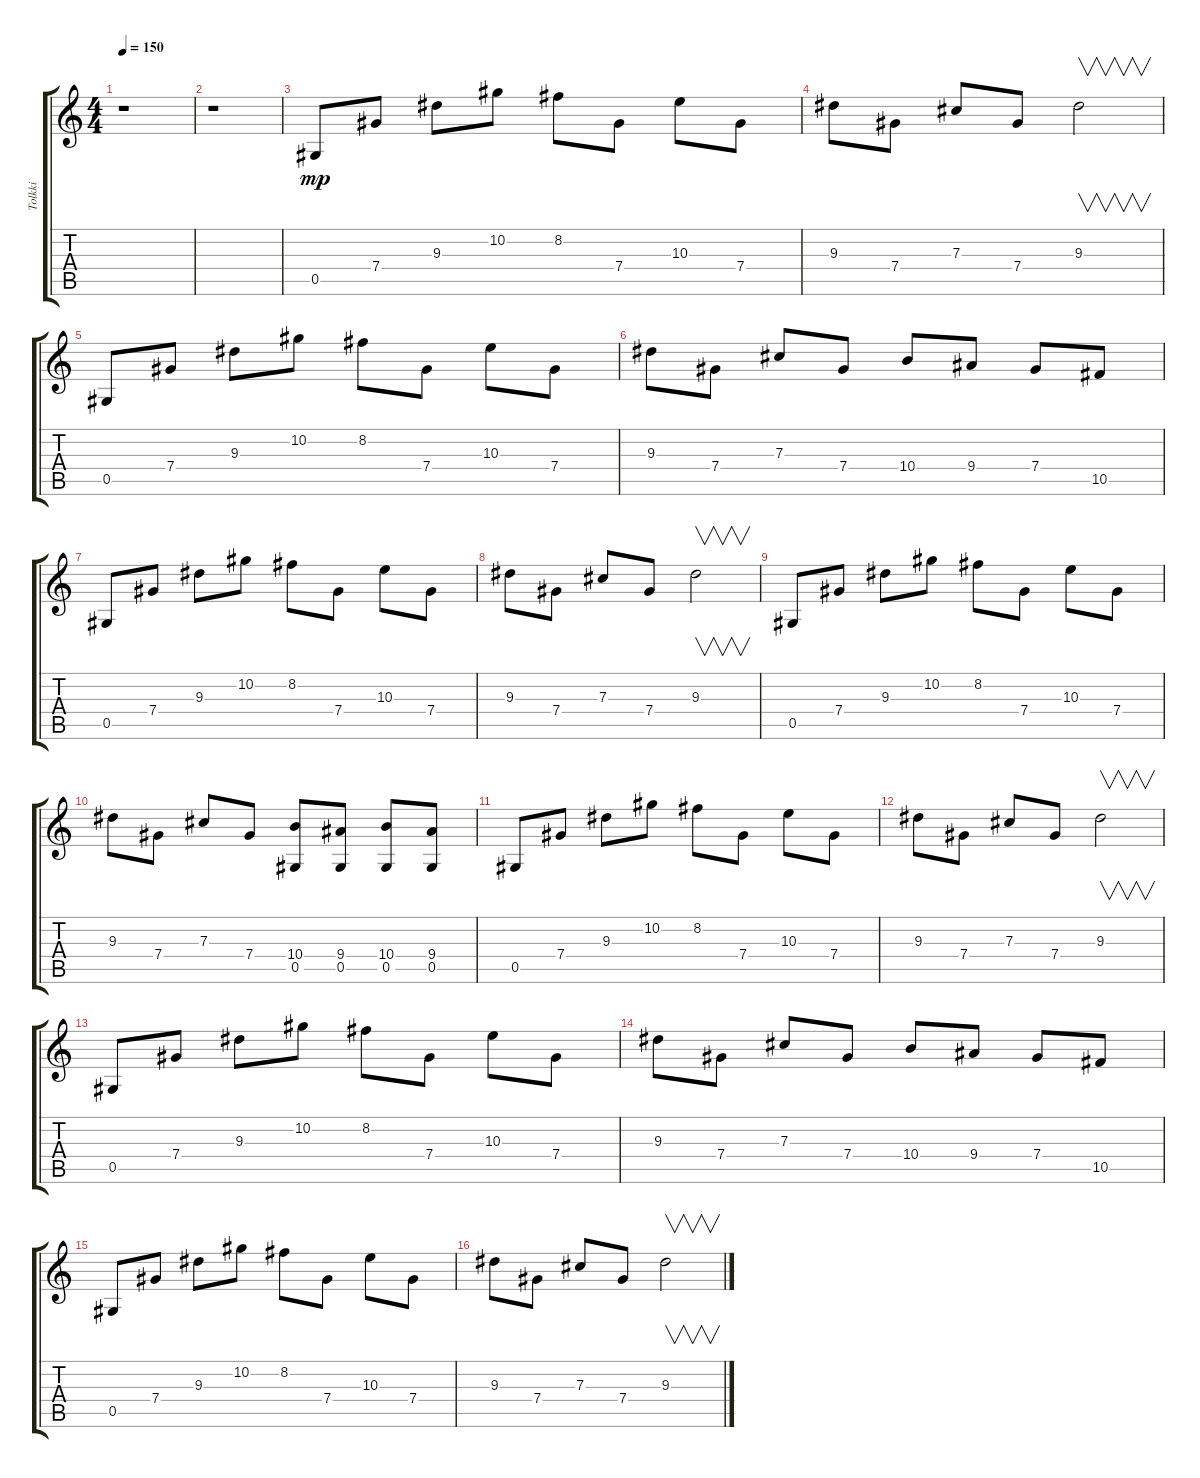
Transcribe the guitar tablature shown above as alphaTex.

\track ("Tolkki" "Tolkki") {instrument distortionguitar}
\staff {score tabs}
\tuning (Eb4 Bb3 Gb3 Db3 Ab2 Eb2) {hide}
\ts (4 4)
\tempo 150
\clef g2
\ks c
r.1{dy mp} |
r.1 |
0.5.8 7.4.8 9.3.8 10.2.8 8.2.8 7.4.8 10.3.8 7.4.8 |
9.3.8 7.4.8 7.3.8 7.4.8 9.3.2{v} |
0.5.8 7.4.8 9.3.8 10.2.8 8.2.8 7.4.8 10.3.8 7.4.8 |
9.3.8 7.4.8 7.3.8 7.4.8 10.4.8 9.4.8 7.4.8 10.5.8 |
0.5.8 7.4.8 9.3.8 10.2.8 8.2.8 7.4.8 10.3.8 7.4.8 |
9.3.8 7.4.8 7.3.8 7.4.8 9.3.2{v} |
0.5.8 7.4.8 9.3.8 10.2.8 8.2.8 7.4.8 10.3.8 7.4.8 |
9.3.8 7.4.8 7.3.8 7.4.8 (10.4 0.5).8 (9.4 0.5).8 (10.4 0.5).8 (9.4 0.5).8 |
0.5.8 7.4.8 9.3.8 10.2.8 8.2.8 7.4.8 10.3.8 7.4.8 |
9.3.8 7.4.8 7.3.8 7.4.8 9.3.2{v} |
0.5.8 7.4.8 9.3.8 10.2.8 8.2.8 7.4.8 10.3.8 7.4.8 |
9.3.8 7.4.8 7.3.8 7.4.8 10.4.8 9.4.8 7.4.8 10.5.8 |
0.5.8 7.4.8 9.3.8 10.2.8 8.2.8 7.4.8 10.3.8 7.4.8 |
9.3.8 7.4.8 7.3.8 7.4.8 9.3.2{v}
